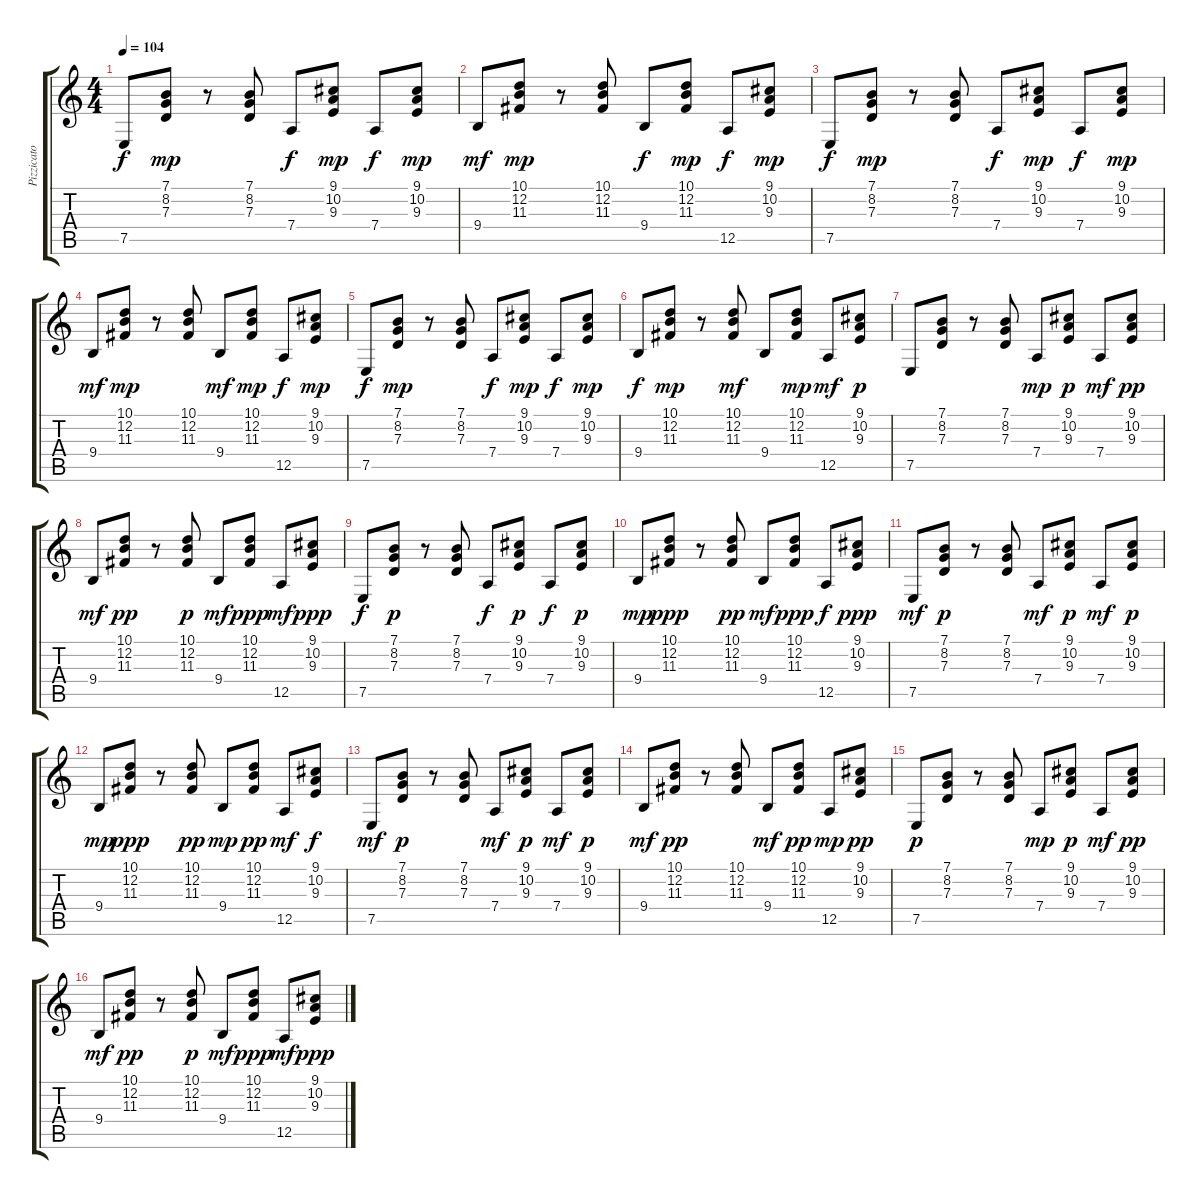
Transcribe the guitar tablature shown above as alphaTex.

\track ("Pizzicato Strings" "Pizzicato ") {instrument pizzicatostrings}
\staff {score tabs}
\tuning (E4 B3 G3 D3 A2 E2) {hide}
\ts (4 4)
\tempo 104
\clef g2
\ks c
7.5.8{dy f} (7.1 8.2 7.3).8{dy mp} r.8 (7.1 8.2 7.3).8 7.4.8{dy f} (9.1 10.2 9.3).8{dy mp} 7.4.8{dy f} (9.1 10.2 9.3).8{dy mp} |
9.4.8{dy mf} (10.1 12.2 11.3).8{dy mp} r.8 (10.1 12.2 11.3).8 9.4.8{dy f} (10.1 12.2 11.3).8{dy mp} 12.5.8{dy f} (9.1 10.2 9.3).8{dy mp} |
7.5.8{dy f} (7.1 8.2 7.3).8{dy mp} r.8 (7.1 8.2 7.3).8 7.4.8{dy f} (9.1 10.2 9.3).8{dy mp} 7.4.8{dy f} (9.1 10.2 9.3).8{dy mp} |
9.4.8{dy mf} (10.1 12.2 11.3).8{dy mp} r.8 (10.1 12.2 11.3).8 9.4.8{dy mf} (10.1 12.2 11.3).8{dy mp} 12.5.8{dy f} (9.1 10.2 9.3).8{dy mp} |
7.5.8{dy f} (7.1 8.2 7.3).8{dy mp} r.8 (7.1 8.2 7.3).8 7.4.8{dy f} (9.1 10.2 9.3).8{dy mp} 7.4.8{dy f} (9.1 10.2 9.3).8{dy mp} |
9.4.8{dy f} (10.1 12.2 11.3).8{dy mp} r.8 (10.1 12.2 11.3).8{dy mf} 9.4.8 (10.1 12.2 11.3).8{dy mp} 12.5.8{dy mf} (9.1 10.2 9.3).8{dy p} |
7.5.8 (7.1 8.2 7.3).8 r.8 (7.1 8.2 7.3).8 7.4.8{dy mp} (9.1 10.2 9.3).8{dy p} 7.4.8{dy mf} (9.1 10.2 9.3).8{dy pp} |
9.4.8{dy mf} (10.1 12.2 11.3).8{dy pp} r.8 (10.1 12.2 11.3).8{dy p} 9.4.8{dy mf} (10.1 12.2 11.3).8{dy ppp} 12.5.8{dy mf} (9.1 10.2 9.3).8{dy ppp} |
7.5.8{dy f} (7.1 8.2 7.3).8{dy p} r.8 (7.1 8.2 7.3).8 7.4.8{dy f} (9.1 10.2 9.3).8{dy p} 7.4.8{dy f} (9.1 10.2 9.3).8{dy p} |
9.4.8{dy mp} (10.1 12.2 11.3).8{dy ppp} r.8 (10.1 12.2 11.3).8{dy pp} 9.4.8{dy mf} (10.1 12.2 11.3).8{dy ppp} 12.5.8{dy f} (9.1 10.2 9.3).8{dy ppp} |
7.5.8{dy mf} (7.1 8.2 7.3).8{dy p} r.8 (7.1 8.2 7.3).8 7.4.8{dy mf} (9.1 10.2 9.3).8{dy p} 7.4.8{dy mf} (9.1 10.2 9.3).8{dy p} |
9.4.8{dy mp} (10.1 12.2 11.3).8{dy ppp} r.8 (10.1 12.2 11.3).8{dy pp} 9.4.8{dy mp} (10.1 12.2 11.3).8{dy pp} 12.5.8{dy mf} (9.1 10.2 9.3).8{dy f} |
7.5.8{dy mf} (7.1 8.2 7.3).8{dy p} r.8 (7.1 8.2 7.3).8 7.4.8{dy mf} (9.1 10.2 9.3).8{dy p} 7.4.8{dy mf} (9.1 10.2 9.3).8{dy p} |
9.4.8{dy mf} (10.1 12.2 11.3).8{dy pp} r.8 (10.1 12.2 11.3).8 9.4.8{dy mf} (10.1 12.2 11.3).8{dy pp} 12.5.8{dy mp} (9.1 10.2 9.3).8{dy pp} |
7.5.8{dy p} (7.1 8.2 7.3).8 r.8 (7.1 8.2 7.3).8 7.4.8{dy mp} (9.1 10.2 9.3).8{dy p} 7.4.8{dy mf} (9.1 10.2 9.3).8{dy pp} |
9.4.8{dy mf} (10.1 12.2 11.3).8{dy pp} r.8 (10.1 12.2 11.3).8{dy p} 9.4.8{dy mf} (10.1 12.2 11.3).8{dy ppp} 12.5.8{dy mf} (9.1 10.2 9.3).8{dy ppp}
